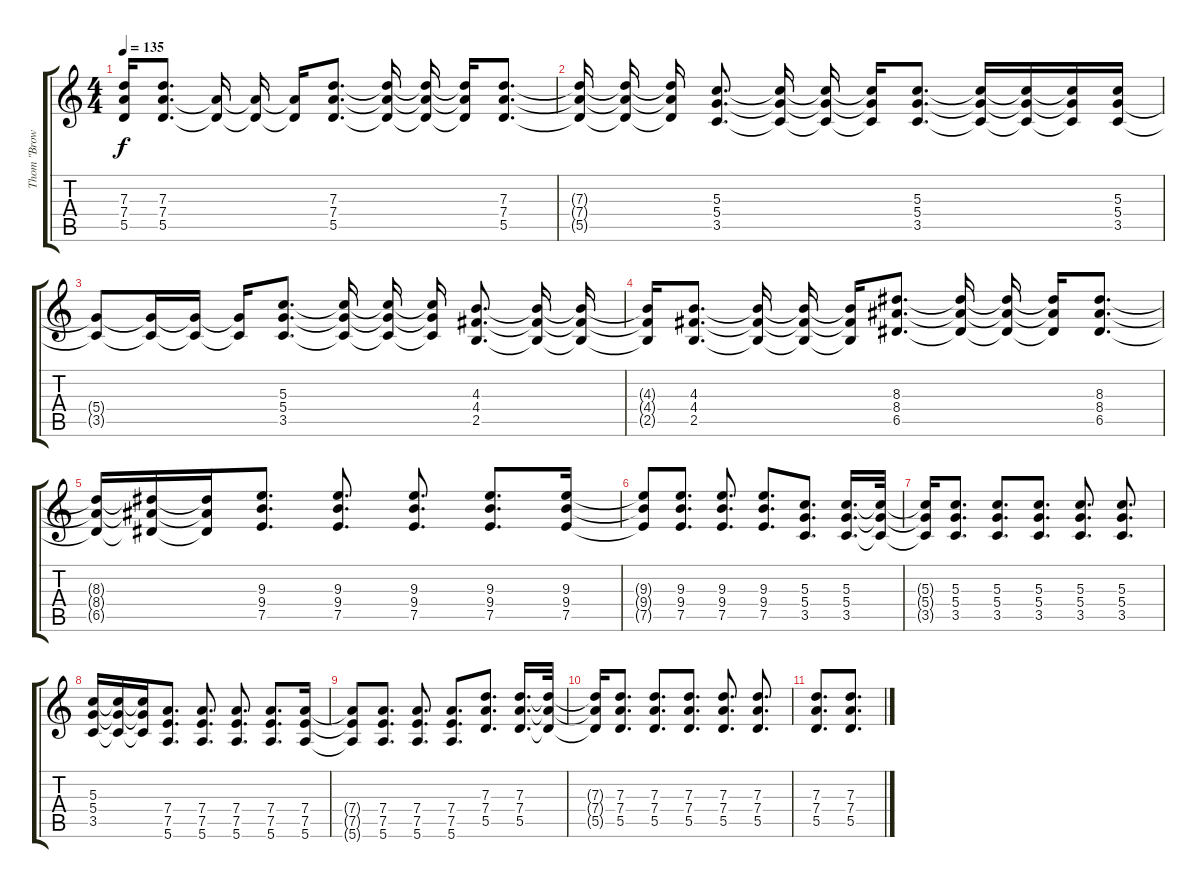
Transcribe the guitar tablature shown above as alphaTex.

\track ("Thom \"Brownsound\" Thacker" "Thom \"Brow") {instrument distortionguitar}
\staff {score tabs}
\tuning (E4 B3 G3 D3 A2 E2) {hide}
\ts (4 4)
\tempo 135
\clef g2
\ks c
(7.3{t} 7.4{t} 5.5{t}).16{dy f} (7.3 7.4 5.5).8{d} (7.4{t} 5.5{t}).16{beam split} (7.4{t} 5.5{t}).16{beam split} (7.4{t} 5.5{t}).16 (7.3 7.4 5.5).8{d} (7.3{t} 7.4{t} 5.5{t}).16{beam split} (7.3{t} 7.4{t} 5.5{t}).16{beam split} (7.3{t} 7.4{t} 5.5{t}).16 (7.3 7.4 5.5).8{d} |
(7.3{t} 7.4{t} 5.5{t}).16{beam split} (7.3{t} 7.4{t} 5.5{t}).16{beam split} (7.3{t} 7.4{t} 5.5{t}).16{beam split} (5.3 5.4 3.5).8{d} (5.3{t} 5.4{t} 3.5{t}).16{beam split} (5.3{t} 5.4{t} 3.5{t}).16{beam split} (5.3{t} 5.4{t} 3.5{t}).16{beam merge} (5.3 5.4 3.5).8{d} (5.3{t} 5.4{t} 3.5{t}).16{beam merge} (5.3{t} 5.4{t} 3.5{t}).16{beam merge} (5.3{t} 5.4{t} 3.5{t}).16 (5.3 5.4 3.5).16 |
(5.4{t} 3.5{t}).8 (5.4{t} 3.5{t}).16 (5.4{t} 3.5{t}).16 (5.4{t} 3.5{t}).16{beam merge} (5.3 5.4 3.5).8{d} (5.3{t} 5.4{t} 3.5{t}).16{beam split} (5.3{t} 5.4{t} 3.5{t}).16{beam split} (5.3{t} 5.4{t} 3.5{t}).16{beam split} (4.3 4.4 2.5).8{d} (4.3{t} 4.4{t} 2.5{t}).16{beam split} (4.3{t} 4.4{t} 2.5{t}).16 |
(4.3{t} 4.4{t} 2.5{t}).16 (4.3 4.4 2.5).8{d} (4.3{t} 4.4{t} 2.5{t}).16{beam split} (4.3{t} 4.4{t} 2.5{t}).16{beam split} (4.3{t} 4.4{t} 2.5{t}).16 (8.3 8.4 6.5).8{d} (8.3{t} 8.4{t} 6.5{t}).16{beam split} (8.3{t} 8.4{t} 6.5{t}).16{beam split} (8.3{t} 8.4{t} 6.5{t}).16 (8.3 8.4 6.5).8{d} |
(8.3{t} 8.4{t} 6.5{t}).16 (8.3{t} 8.4{t} 6.5{t}).16 (8.3{t} 8.4{t} 6.5{t}).16 (9.3 9.4 7.5).8{d} (9.3 9.4 7.5).8{d} (9.3 9.4 7.5).8{d} (9.3 9.4 7.5).8{d} (9.3 9.4 7.5).16 |
(9.3{t} 9.4{t} 7.5{t}).8 (9.3 9.4 7.5).8{d} (9.3 9.4 7.5).8{d} (9.3 9.4 7.5).8{d} (5.3 5.4 3.5).8{d} (5.3 5.4 3.5).16{d} (5.3{t} 5.4{t} 3.5{t}).32 |
(5.3{t} 5.4{t} 3.5{t}).16 (5.3 5.4 3.5).8{d} (5.3 5.4 3.5).8{d} (5.3 5.4 3.5).8{d} (5.3 5.4 3.5).8{d} (5.3 5.4 3.5).8{d} |
(5.3 5.4 3.5).16 (5.3{t} 5.4{t} 3.5{t}).16 (5.3{t} 5.4{t} 3.5{t}).16 (7.4 7.5 5.6).8{d} (7.4 7.5 5.6).8{d} (7.4 7.5 5.6).8{d} (7.4 7.5 5.6).8{d} (7.4 7.5 5.6).16 |
(7.4{t} 7.5{t} 5.6{t}).8 (7.4 7.5 5.6).8{d} (7.4 7.5 5.6).8{d} (7.4 7.5 5.6).8{d} (7.3 7.4 5.5).8{d} (7.3 7.4 5.5).16{d} (7.3{t} 7.4{t} 5.5{t}).32 |
(7.3{t} 7.4{t} 5.5{t}).16 (7.3 7.4 5.5).8{d} (7.3 7.4 5.5).8{d} (7.3 7.4 5.5).8{d} (7.3 7.4 5.5).8{d} (7.3 7.4 5.5).8{d} |
(7.3 7.4 5.5).8{d} (7.3 7.4 5.5).8{d}
